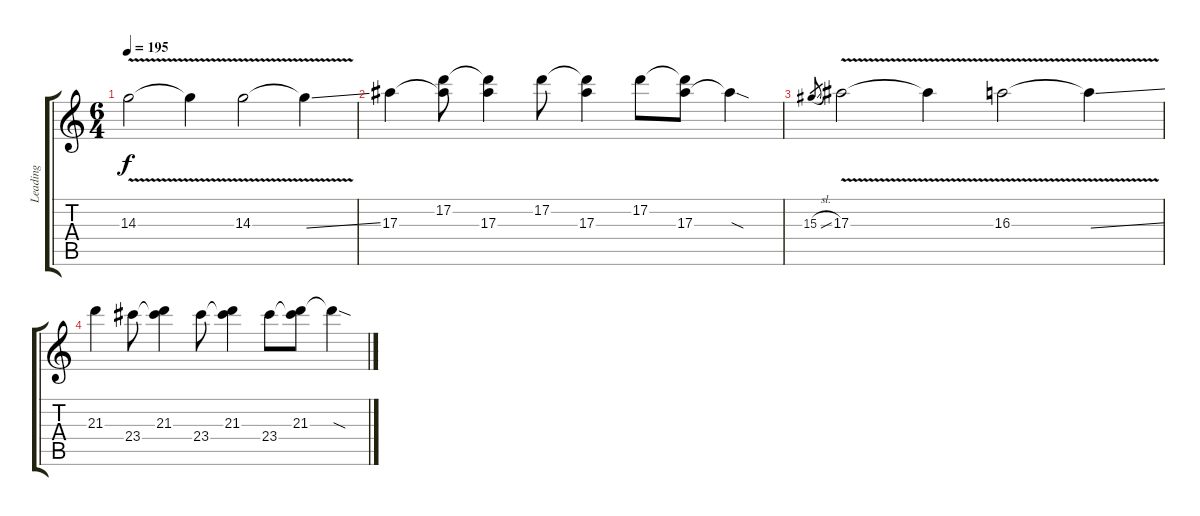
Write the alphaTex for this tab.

\track ("Leading" "Leading") {instrument distortionguitar}
\staff {score tabs}
\tuning (D4 A3 F3 D3 A2 D2) {hide}
\ts (6 4)
\tempo 195
\clef g2
\ks c
14.3{v}.2{dy f} 14.3{t}.4 14.3{v}.2 14.3{ss t}.4 |
17.3.4 (17.2 17.3{t}).8 (17.2{t} 17.3).4 17.2.8 (17.2{t} 17.3).4 17.2.8 (17.2{t} 17.3).8 17.3{sod t}.4 |
15.3{sl}.8{gr} 17.3{v}.2 17.3{t}.4 16.3{v}.2 16.3{ss t}.4 |
21.3.4 23.4.8 (21.3 23.4{t}).4 23.4.8 (21.3 23.4{t}).4 23.4.8 (21.3 23.4{t}).8 21.3{sod t}.4
